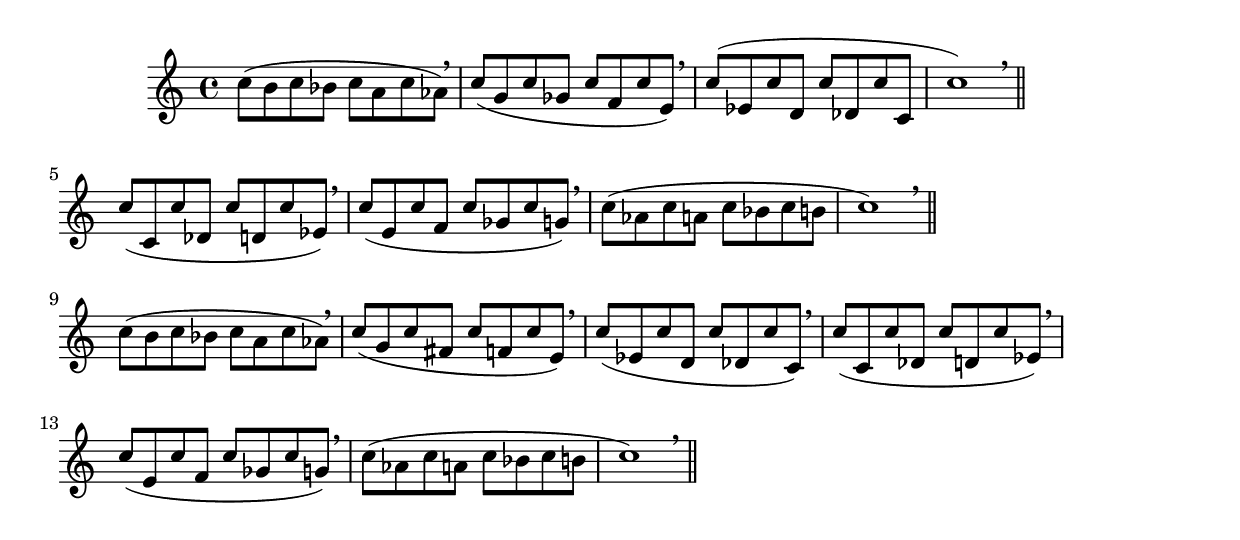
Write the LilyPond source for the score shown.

\version "2.24.4"
\language "deutsch"
\paper{
  %prevents bars from being stretched
  ragged-right = ##t
}

\relative c''

{
%Variablendefinition
%Patterns für größer und kleiner werdende Intervalle abwärts
  {c8( h c b c a c as) \breathe | c( g c ges c f, c' e,) \breathe | c'( es, c' d, c' des, c' c, | c'1) \breathe \bar "||"} \break
  {c8( c, c' des, c' d, c' es,) \breathe | c'( e, c' f, c' ges c g) \breathe | c( as c a c b c h | c1) \breathe \bar "||"} \break
  {c8( h c b c a c as) \breathe | c( g c fis, c' f, c' e,) \breathe | c'( es, c' d, c' des, c' c,) \breathe | c'(c, c' des, c' d, c' es,) \breathe | c'( e, c' f, c' ges c g) \breathe | c( as c a c b c h | c1)  \breathe \bar "||"} \break
}